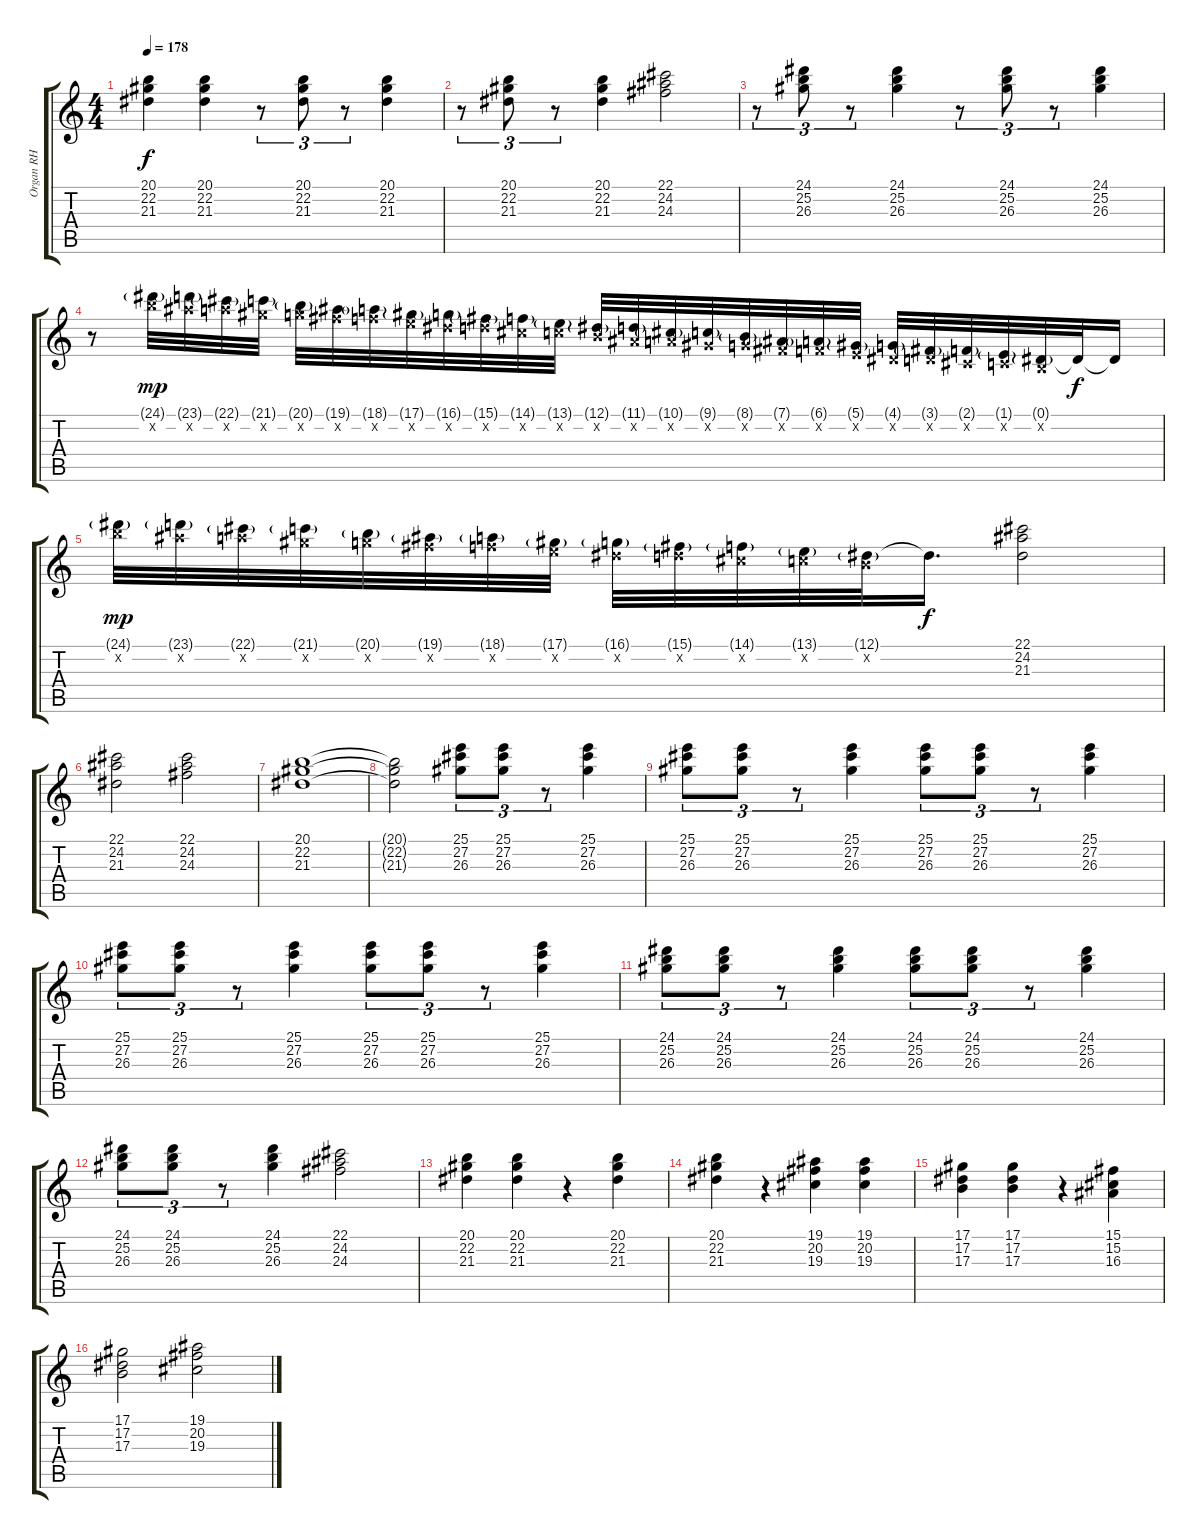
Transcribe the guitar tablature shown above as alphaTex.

\track ("Organ RH" "Organ RH") {instrument rockorgan}
\staff {score tabs}
\tuning (Eb4 Bb3 Gb3 Db3 Ab2 Eb2) {hide}
\ts (4 4)
\tempo 178
\clef g2
\ks c
(20.1 22.2 21.3).4{dy f} (20.1 22.2 21.3).4 r.8{tu (3 2)} (20.1 22.2 21.3).8{tu (3 2)} r.8{tu (3 2)} (20.1 22.2 21.3).4 |
r.8{tu (3 2)} (20.1 22.2 21.3).8{tu (3 2)} r.8{tu (3 2)} (20.1 22.2 21.3).4 (22.1 24.2 24.3).2 |
r.8{tu (3 2)} (24.1 25.2 26.3).8{tu (3 2)} r.8{tu (3 2)} (24.1 25.2 26.3).4 r.8{tu (3 2)} (24.1 25.2 26.3).8{tu (3 2)} r.8{tu (3 2)} (24.1 25.2 26.3).4 |
r.8 (24.1{g} 25.2{x}).32{dy mp} (23.1{g} 24.2{x}).32 (22.1{g} 23.2{x}).32 (21.1{g} 22.2{x}).32 (20.1{g} 21.2{x}).32 (19.1{g} 20.2{x}).32 (18.1{g} 19.2{x}).32 (17.1{g} 18.2{x}).32 (16.1{g} 17.2{x}).32 (15.1{g} 16.2{x}).32 (14.1{g} 15.2{x}).32 (13.1{g} 14.2{x}).32 (12.1{g} 13.2{x}).32 (11.1{g} 12.2{x}).32 (10.1{g} 11.2{x}).32 (9.1{g} 10.2{x}).32 (8.1{g} 9.2{x}).32 (7.1{g} 8.2{x}).32 (6.1{g} 7.2{x}).32 (5.1{g} 6.2{x}).32 (4.1{g} 5.2{x}).32 (3.1{g} 4.2{x}).32 (2.1{g} 3.2{x}).32 (1.1{g} 2.2{x}).32 (0.1{g} 1.2{x}).32 0.1{t}.32{dy f} 0.1{t}.16 |
(24.1{g} 25.2{x}).32{dy mp} (23.1{g} 24.2{x}).32 (22.1{g} 23.2{x}).32 (21.1{g} 22.2{x}).32 (20.1{g} 21.2{x}).32 (19.1{g} 20.2{x}).32 (18.1{g} 19.2{x}).32 (17.1{g} 18.2{x}).32 (16.1{g} 17.2{x}).32 (15.1{g} 16.2{x}).32 (14.1{g} 15.2{x}).32 (13.1{g} 14.2{x}).32 (12.1{g} 13.2{x}).32 12.1{t}.16{d dy f} (22.1 24.2 21.3).2 |
(22.1 24.2 21.3).2 (22.1 24.2 24.3).2 |
(20.1 22.2 21.3).1 |
(20.1{t} 22.2{t} 21.3{t}).2 (25.1 27.2 26.3).8{tu (3 2)} (25.1 27.2 26.3).8{tu (3 2)} r.8{tu (3 2)} (25.1 27.2 26.3).4 |
(25.1 27.2 26.3).8{tu (3 2)} (25.1 27.2 26.3).8{tu (3 2)} r.8{tu (3 2)} (25.1 27.2 26.3).4 (25.1 27.2 26.3).8{tu (3 2)} (25.1 27.2 26.3).8{tu (3 2)} r.8{tu (3 2)} (25.1 27.2 26.3).4 |
(25.1 27.2 26.3).8{tu (3 2)} (25.1 27.2 26.3).8{tu (3 2)} r.8{tu (3 2)} (25.1 27.2 26.3).4 (25.1 27.2 26.3).8{tu (3 2)} (25.1 27.2 26.3).8{tu (3 2)} r.8{tu (3 2)} (25.1 27.2 26.3).4 |
(24.1 25.2 26.3).8{tu (3 2)} (24.1 25.2 26.3).8{tu (3 2)} r.8{tu (3 2)} (24.1 25.2 26.3).4 (24.1 25.2 26.3).8{tu (3 2)} (24.1 25.2 26.3).8{tu (3 2)} r.8{tu (3 2)} (24.1 25.2 26.3).4 |
(24.1 25.2 26.3).8{tu (3 2)} (24.1 25.2 26.3).8{tu (3 2)} r.8{tu (3 2)} (24.1 25.2 26.3).4 (22.1 24.2 24.3).2 |
(20.1 22.2 21.3).4 (20.1 22.2 21.3).4 r.4 (20.1 22.2 21.3).4 |
(20.1 22.2 21.3).4 r.4 (19.1 20.2 19.3).4 (19.1 20.2 19.3).4 |
(17.1 17.2 17.3).4 (17.1 17.2 17.3).4 r.4 (15.1 15.2 16.3).4 |
(17.1 17.2 17.3).2 (19.1 20.2 19.3).2
